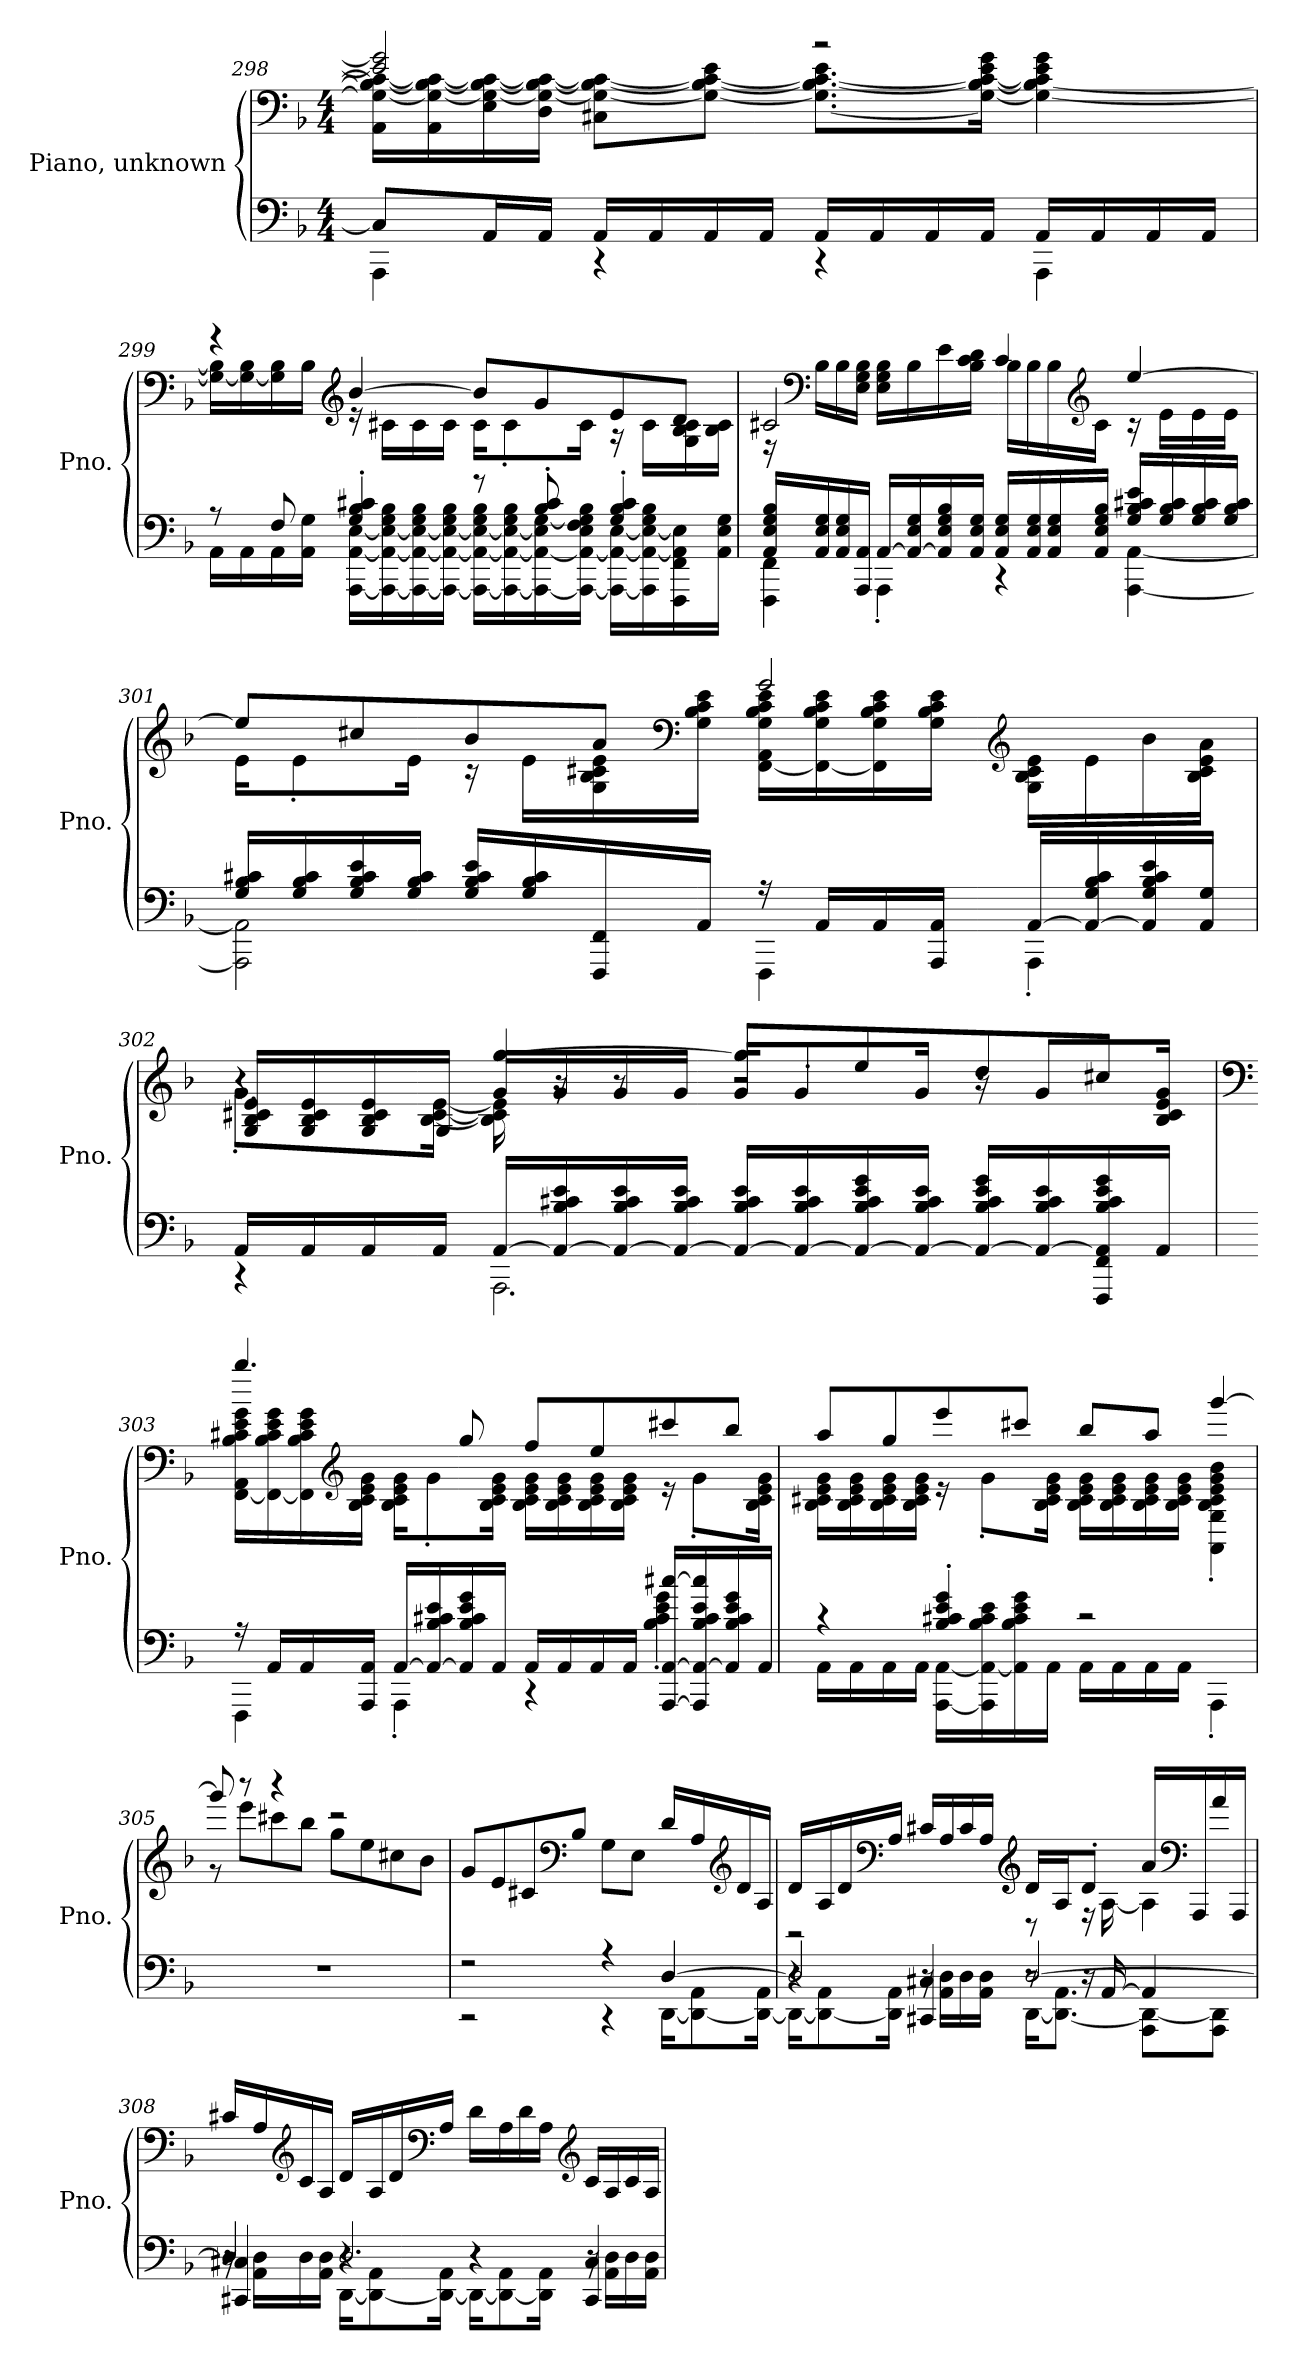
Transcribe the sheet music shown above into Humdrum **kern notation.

**kern	**kern
*part1	*part1
*staff2	*staff1
*I"Piano, unknown	*
*I'Pno.	*
!!LO:LB:g=z
*clefF4	*clefF4
*k[b-]	*k[b-]
*M4/4	*M4/4
=298	=298
*^	*^
8C#/L]	4AAA\	2e/] 2g/]	16AA\ 16G\_ 16B-\_ 16c#\_LL
.	.	.	16AA\ 16G\_ 16B-\_ 16c#\_
16AA/L	.	.	16E\ 16G\_ 16B-\_ 16c#\_
16AA/JJ	.	.	16D\ 16G\_ 16B-\_ 16c#\_JJ
16AA/LL	4r	.	8C#X\ 8G\_ 8B-\_ 8c#\_L
16AA/	.	.	.
16AA/	.	.	8G\_ 8B-\_ 8c#\_ 8e\J
16AA/JJ	.	.	.
16AA/LL	4r	2r	8.G\_ 8.B-\_ 8.c#\_ 8.e\L
16AA/	.	.	.
16AA/	.	.	.
16AA/JJ	.	.	16G\_ 16B-\_ 16c#\_ 16e\ 16g\Jk
16AA/LL	4AAA\	.	4G\_ 4B-\_ 4c#\] 4e\ 4g\
16AA/	.	.	.
16AA/	.	.	.
16AA/JJ	.	.	.
!!LO:LB:g=z	!!
=299	=299	=299	=299
8r	16AA\LL	4r	16G\_ 16B-\]LL
.	16AA\	.	16G\_ 16B-\
8F/	16AA\	.	16G\] 16B-\
.	16AA\ 16G\JJ	.	16B-\JJ
*	*	*clefG2	*
4G/' 4B-/' 4c#X/'	[16AAA\ [16AA\ [16E\LL	[4b-/	16r
.	16AAA\_ 16AA\_ 16E\_ 16G\ 16B-\	.	16c#X\LL
.	16AAA\_ 16AA\_ 16E\_ 16G\ 16B-\	.	16c#\
.	16AAA\_ 16AA\_ 16E\_ 16G\ 16B-\JJ	.	16c#\JJ
8r	16AAA\_ 16AA\_ 16E\_ 16G\ 16B-\LL	8b-/L]	16c#\KL
.	16AAA\_ 16AA\_ 16E\_ 16G\ 16B-\	.	8c#'\
8B-/' 8c#/'	16AAA\_ 16AA\_ 16E\] [16G\	8g/	.
.	16AAA\_ 16AA\_ 16E\ 16F\ 16G\] 16B-\JJ	.	16c#\Jk
4G/' 4B-/' 4c#/'	16AAA\_ 16AA\_ [16E\LL	8e/	16r
.	16AAA\] 16AA\_ 16E\_ 16G\ 16B-\	.	16c#\LL
.	16FFF\ 16FF\ 16AA\] 16E\]	8d/J	16G\ 16B-\ 16c#\
.	16AA\ 16E\ 16G\JJ	.	16B-\ 16c#\JJ
!!LO:LB:g=z	!!
=300	=300	=300	=300
16AA/ 16E/ 16G/ 16B-/LL	4FFF\ 4FF\	2c#X/	16r
*	*	*clefF4	*
16AA/ 16E/ 16G/	.	.	16B-\LL
16AA/ 16E/ 16G/	.	.	16B-\
16AAA/ 16AA/JJ	.	.	16E\ 16G\ 16B-\JJ
[16AA/LL	4AAA'\	.	16E\ 16G\ 16B-\LL
16AA/_ 16E/ 16G/	.	.	16B-\
16AA/] 16E/ 16G/ 16B-/	.	.	16e\
16AA/ 16E/ 16G/JJ	.	.	16B-\ 16c#\ 16d\JJ
16AA/ 16E/ 16G/LL	4r	4c#/	16B-\LL
16AA/ 16E/ 16G/	.	.	16B-\
16AA/ 16E/ 16G/	.	.	16B-\
*	*	*clefG2	*
16AA/ 16E/ 16G/ 16B-/JJ	.	.	16c#\JJ
16G/ 16B-/ 16c#X/ 16e/LL	[4AAA\ [4AA\	[4ee/	16r
16G/ 16B-/ 16c#/	.	.	16e\LL
16G/ 16B-/ 16c#/	.	.	16e\
16G/ 16B-/ 16c#/JJ	.	.	16e\JJ
!!LO:PB:g=z	!!
=301	=301	=301	=301
16G/ 16B-/ 16c#X/LL	2AAA\] 2AA\]	8ee/L]	16e\KL
16G/ 16B-/ 16c#/	.	.	8e'\
16G/ 16B-/ 16c#/ 16e/	.	8cc#X/	.
16G/ 16B-/ 16c#/JJ	.	.	16e\Jk
16G/ 16B-/ 16c#/ 16e/LL	.	8b-/	16r
16G/ 16B-/ 16c#/	.	.	16e\LL
16FFF/ 16FF/	.	8a/J	16G\ 16B-\ 16c#X\ 16e\
*	*	*clefF4	*
16AA/JJ	.	.	16G\ 16B-\ 16c#\ 16e\JJ
16r	4FFF\	2g/	[16FF\ 16AA\ 16G\ 16B-\ 16c#\ 16e\LL
16AA/LL	.	.	16FF\_ 16G\ 16B-\ 16c#\ 16e\
16AA/	.	.	16FF\] 16G\ 16B-\ 16c#\ 16e\
16AAA/ 16AA/JJ	.	.	16G\ 16B-\ 16c#\ 16e\JJ
*	*	*clefG2	*
[16AA/LL	4AAA'\	.	16G\ 16B-\ 16c#\ 16e\LL
16AA/_ 16G/ 16B-/ 16c#/	.	.	16e\
16AA/] 16G/ 16B-/ 16c#/ 16e/	.	.	16b-\
16AA/ 16G/JJ	.	.	16B-\ 16c#\ 16e\ 16a\JJ
!!LO:LB:g=z
=302	=302	=302	=302
*	*	*	*^
16AA/LL	4r	4r	8.g'\L	16G/ 16B-/ 16c#X/ 16e/LL
16AA/	.	.	.	16G/ 16B-/ 16c#/ 16e/
16AA/	.	.	.	16G/ 16B-/ 16c#/ 16e/
16AA/JJ	.	.	[16B-\ [16c#\ [16e\Jk	16G/JJ
[16AA/LL	2.AAA\	[4gg/	16B-\] 16c#\] 16e\]	16g/LL
16AA/_ 16B-/ 16c#X/ 16e/	.	.	16r	16g/
16AA/_ 16B-/ 16c#/ 16e/	.	.	8r	16g/
16AA/_ 16B-/ 16c#/ 16e/JJ	.	.	.	16g/JJ
16AA/_ 16B-/ 16c#/ 16e/LL	.	8gg/L]	2r	16g/KL
16AA/_ 16B-/ 16c#/ 16e/	.	.	.	8g'/
16AA/_ 16B-/ 16c#/ 16e/ 16g/	.	8ee/	.	.
16AA/_ 16B-/ 16c#/ 16e/JJ	.	.	.	16g/Jk
16AA/_ 16B-/ 16c#/ 16e/ 16g/LL	.	8dd/	.	16r
16AA/_ 16B-/ 16c#/ 16e/	.	.	.	8g'/L
16FFF/ 16FF/ 16AA/] 16B-/ 16c#/ 16e/ 16g/	.	8cc#X/J	.	.
16AA/JJ	.	.	.	16B-/ 16c#/ 16e/ 16g/Jk
*	*	*v	*v	*v
!!LO:LB:g=z
=303	=303	=303
*	*	*clefF4
*	*	*^
16r	4FFF\	4.bb-/	[16FF\ 16AA\ 16B-\ 16c#X\ 16e\ 16g\LL
16AA/LL	.	.	16FF\_ 16B-\ 16c#\ 16e\ 16g\
16AA/	.	.	16FF\] 16B-\ 16c#\ 16e\ 16g\
*	*	*clefG2	*
16AAA/ 16AA/JJ	.	.	16B-\ 16c#\ 16e\ 16g\JJ
[16AA/LL	4AAA'\	.	16B-\ 16c#\ 16e\ 16g\KL
16AA/_ 16B-/ 16c#X/ 16e/	.	.	8g'\
16AA/] 16B-/ 16c#/ 16e/ 16g/	.	8gg/	.
16AA/JJ	.	.	16B-\ 16c#\ 16e\ 16g\Jk
16AA/LL	4r	8ff/L	16B-\ 16c#\ 16e\ 16g\LL
16AA/	.	.	16B-\ 16c#\ 16e\ 16g\
16AA/	.	8ee/	16B-\ 16c#\ 16e\ 16g\
16AA/JJ	.	.	16B-\ 16c#\ 16e\ 16g\JJ
[16AAA/ [16AA/ [16cc#X/LL	4B-\' 4c#\' 4e\' 4g\'	8ccc#X/	16r
16AAA/] 16AA/_ 16B-/ 16c#/ 16e/ 16cc#/]	.	.	8g'\L
16AA/] 16B-/ 16c#/ 16e/ 16g/	.	8bb-/J	.
16AA/JJ	.	.	16B-\ 16c#\ 16e\ 16g\Jk
!!LO:LB:g=z	!!
=304	=304	=304	=304
4r	16AA\LL	8aa/L	16B-\ 16c#X\ 16e\ 16g\LL
.	16AA\	.	16B-\ 16c#\ 16e\ 16g\
.	16AA\	8gg/	16B-\ 16c#\ 16e\ 16g\
.	16AA\JJ	.	16B-\ 16c#\ 16e\ 16g\JJ
4B-/' 4c#X/' 4e/' 4g/'	[16AAA\ [16AA\LL	8eee/	16r
.	16AAA\] 16AA\_ 16B-\ 16c#\ 16e\	.	8g'\L
.	16AA\] 16B-\ 16c#\ 16e\ 16g\	8ccc#X/J	.
.	16AA\JJ	.	16B-\ 16c#\ 16e\ 16g\Jk
2r	16AA\LL	8bb-/L	16B-\ 16c#\ 16e\ 16g\LL
.	16AA\	.	16B-\ 16c#\ 16e\ 16g\
.	16AA\	8aa/J	16B-\ 16c#\ 16e\ 16g\
.	16AA\JJ	.	16B-\ 16c#\ 16e\ 16g\JJ
.	4AAA'\	[4ggg/	4AA\' 4G\' 4B-\' 4c#\' 4e\' 4g\' 4b-\'
*v	*v	*	*
=305	=305	=305
1r	8ggg/]	8r
.	8r	8eee\L
.	4r	8ccc#X\
.	.	8bb-\J
.	2r	8gg\L
.	.	8ee\
.	.	8cc#X\
.	.	8b-\J
*	*v	*v
!!LO:LB:g=z
=306	=306
*^	*
2r	2r	8g/L
.	.	8e/
.	.	8c#X/
*	*	*clefF4
.	.	8B-/J
4r	4r	8G\L
.	.	8E\J
[4D/	[16DD\KL	16d/LL
.	8DD\_ 8AA\	16A/
*	*	*clefG2
.	.	16d/
.	16DD\_ 16AA\Jk	16A/JJ
=307	=307	=307
*	*^	*^
2D/]	16DD\KL_	4r	16d/LL	2r
.	8DD\_ 8AA\	.	16A/	.
.	.	.	16d/	.
*	*	*	*clefF4	*
.	16DD\] 16AA\Jk	.	16A/JJ	.
.	16r	4CC#X/ 4C#X/	16c#X/LL	.
.	16AA\ 16D\LL	.	16A/	.
.	16D\	.	16c#/	.
.	16AA\ 16D\JJ	.	16A/JJ	.
*	*	*	*clefG2	*
[2D/	[16DD\KL	8r	16d/LL	8r
.	8.DD\_ 8.AA\J	.	16A/J	.
.	.	16r	8d'/J	16r
.	.	[16AA/	.	[16A\
.	8AAA\ 8DD\_L	4AA/]	16a/LL	4A\]
*	*	*	*clefF4	*
.	.	.	16AAA/	.
.	8AAA\ 8DD\]J	.	16a/	.
.	.	.	16AAA/JJ	.
*	*	*	*v	*v
!!LO:LB:g=z
=308	=308	=308	=308
4D/]	16r	4CC#X/ 4C#X/	16c#X/LL
.	16AA\ 16D\LL	.	16A/
*	*	*	*clefG2
.	16D\	.	16c#/
.	16AA\ 16D\JJ	.	16A/JJ
2.D/	[16DD\KL	4r	16d/LL
.	8DD\_ 8AA\	.	16A/
.	.	.	16d/
*	*	*	*clefF4
.	16DD\_ 16AA\Jk	.	16A/JJ
.	16DD\KL_	4r	16d\LL
.	8DD\_ 8AA\	.	16A\
.	.	.	16d\
.	16DD\] 16AA\Jk	.	16A\JJ
*	*	*	*clefG2
.	16r	4CC#/ 4C#/	16c#/LL
.	16AA\ 16D\LL	.	16A/
.	16D\	.	16c#/
.	16AA\ 16D\JJ	.	16A/JJ
*v	*v	*v	*
=	=
*-	*-
